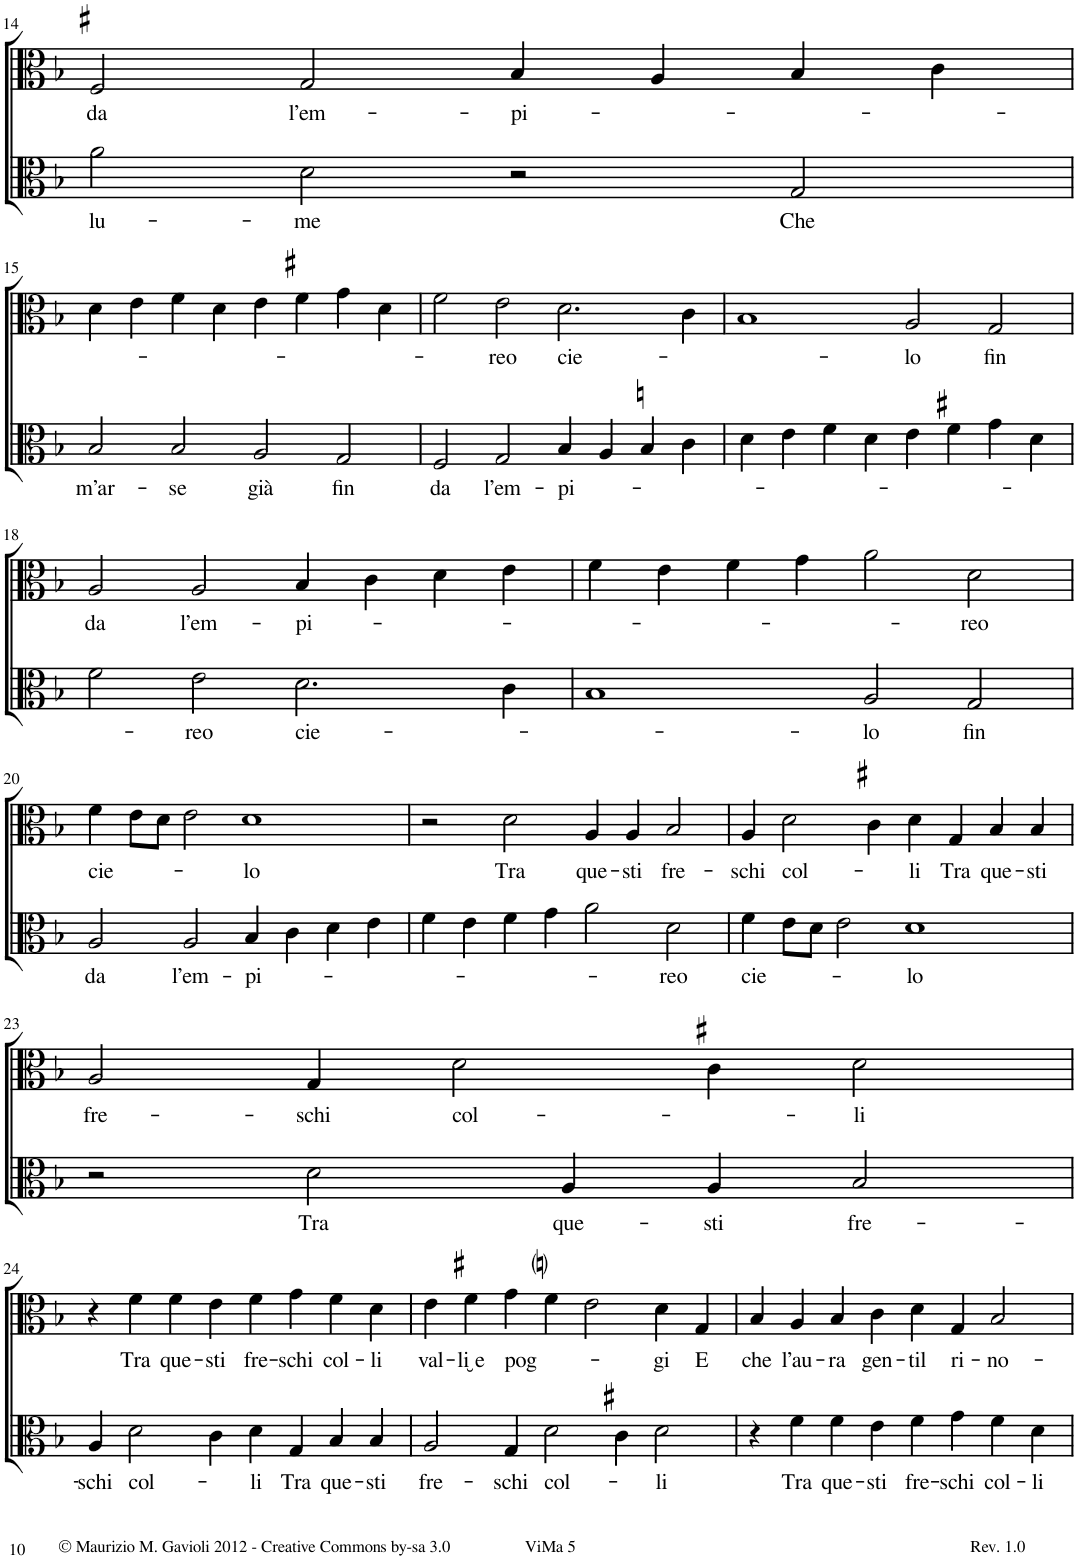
**kern	**text	**kern	**text
*part2	*part2	*part1	*part1
*staff2	*staff2	*staff1	*staff1
*I"Voice	*	*I"Voice	*
!!LO:PB:g=z
*clefC3	*	*clefC3	*
*k[b-]	*	*k[b-]	*
*M4/2	*	*M4/2	*
=14	=14	=14	=14
!	!LO:LY:b	!	!LO:LY:b
2a\	lu-	2F#X/	da
!	!LO:LY:b	!	!LO:LY:b
2d\	-me	2G/	l’em-
!	!	!	!LO:LY:b
2r	.	4B-/	-pi-
.	.	4A/	.
!	!LO:LY:b	!	!
2G/	Che	4B-/	.
.	.	4c\	.
!!LO:LB:g=z
=15	=15	=15	=15
!	!LO:LY:b	!	!
2B-/	m’ar-	4d\	.
.	.	4e\	.
!	!LO:LY:b	!	!
2B-/	-se	4f\	.
.	.	4d\	.
!	!LO:LY:b	!	!
2A/	già	4e\	.
.	.	4f#X\	.
!	!LO:LY:b	!	!
2G/	fin	4g\	.
.	.	4d\	.
=16	=16	=16	=16
!	!LO:LY:b	!	!
2F/	da	2f\	.
!	!LO:LY:b	!	!LO:LY:b
2G/	l’em-	2e\	-reo
!	!LO:LY:b	!	!LO:LY:b
4B-/	-pi-	2.d\	cie-
4A/	.	.	.
4Bn/	.	.	.
4c\	.	4c\	.
=17	=17	=17	=17
4d\	.	1B-	.
4e\	.	.	.
4f\	.	.	.
4d\	.	.	.
!	!	!	!LO:LY:b
4e\	.	2A/	-lo
4f#X\	.	.	.
!	!	!	!LO:LY:b
4g\	.	2G/	fin
4d\	.	.	.
!!LO:LB:g=z
=18	=18	=18	=18
!	!	!	!LO:LY:b
2f\	.	2A/	da
!	!LO:LY:b	!	!LO:LY:b
2e\	-reo	2A/	l’em-
!	!LO:LY:b	!	!LO:LY:b
2.d\	cie-	4B-/	-pi-
.	.	4c\	.
.	.	4d\	.
4c\	.	4e\	.
=19	=19	=19	=19
1B-	.	4f\	.
.	.	4e\	.
.	.	4f\	.
.	.	4g\	.
!	!LO:LY:b	!	!
2A/	-lo	2a\	.
!	!LO:LY:b	!	!LO:LY:b
2G/	fin	2d\	-reo
!!LO:LB:g=z
=20	=20	=20	=20
!	!LO:LY:b	!	!LO:LY:b
2A/	da	4f\	cie-
.	.	8e\L	.
.	.	8d\J	.
!	!LO:LY:b	!	!
2A/	l’em-	2e\	.
!	!LO:LY:b	!	!LO:LY:b
4B-/	-pi-	1d	-lo
4c\	.	.	.
4d\	.	.	.
4e\	.	.	.
=21	=21	=21	=21
4f\	.	2r	.
4e\	.	.	.
!	!	!	!LO:LY:b
4f\	.	2d\	Tra
4g\	.	.	.
!	!	!	!LO:LY:b
2a\	.	4A/	que-
!	!	!	!LO:LY:b
.	.	4A/	-sti
!	!LO:LY:b	!	!LO:LY:b
2d\	-reo	2B-/	fre-
=22	=22	=22	=22
!	!LO:LY:b	!	!LO:LY:b
4f\	cie-	4A/	-schi
!	!	!	!LO:LY:b
8e\L	.	2d\	col-
8d\J	.	.	.
2e\	.	.	.
.	.	4c#X\	.
!	!LO:LY:b	!	!LO:LY:b
1d	-lo	4d\	-li
!	!	!	!LO:LY:b
.	.	4G/	Tra
!	!	!	!LO:LY:b
.	.	4B-/	que-
!	!	!	!LO:LY:b
.	.	4B-/	-sti
!!LO:LB:g=z
=23	=23	=23	=23
!	!	!	!LO:LY:b
2r	.	2A/	fre-
!	!LO:LY:b	!	!LO:LY:b
2d\	Tra	4G/	-schi
!	!	!	!LO:LY:b
.	.	2d\	col-
!	!LO:LY:b	!	!
4A/	que-	.	.
!	!LO:LY:b	!	!
4A/	-sti	4c#X\	.
!	!LO:LY:b	!	!LO:LY:b
2B-/	fre-	2d\	-li
!!LO:LB:g=z
=24	=24	=24	=24
!	!LO:LY:b	!	!
4A/	-schi	4r	.
!	!LO:LY:b	!	!LO:LY:b
2d\	col-	4f\	Tra
!	!	!	!LO:LY:b
.	.	4f\	que-
!	!	!	!LO:LY:b
4c\	.	4e\	-sti
!	!LO:LY:b	!	!LO:LY:b
4d\	-li	4f\	fre-
!	!LO:LY:b	!	!LO:LY:b
4G/	Tra	4g\	-schi
!	!LO:LY:b	!	!LO:LY:b
4B-/	que-	4f\	col-
!	!LO:LY:b	!	!LO:LY:b
4B-/	-sti	4d\	-li
=25	=25	=25	=25
!	!LO:LY:b	!	!LO:LY:b
2A/	fre-	4e\	val-
!	!	!	!LO:LY:b
.	.	4f#X\	-li ̮e
!	!LO:LY:b	!	!LO:LY:b
4G/	-schi	4g\	pog-
!	!LO:LY:b	!	!
2d\	col-	4fni\	.
.	.	2e\	.
4c#X\	.	.	.
!	!LO:LY:b	!	!LO:LY:b
2d\	-li	4d\	-gi
!	!	!	!LO:LY:b
.	.	4G/	E
=26	=26	=26	=26
!	!	!	!LO:LY:b
4r	.	4B-/	che
!	!LO:LY:b	!	!LO:LY:b
4f\	Tra	4A/	l’au-
!	!LO:LY:b	!	!LO:LY:b
4f\	que-	4B-/	-ra
!	!LO:LY:b	!	!LO:LY:b
4e\	-sti	4c\	gen-
!	!LO:LY:b	!	!LO:LY:b
4f\	fre-	4d\	-til
!	!LO:LY:b	!	!LO:LY:b
4g\	-schi	4G/	ri-
!	!LO:LY:b	!	!LO:LY:b
4f\	col-	2B-/	-no-
!	!LO:LY:b	!	!
4d\	-li	.	.
=	=	=	=
*-	*-	*-	*-
